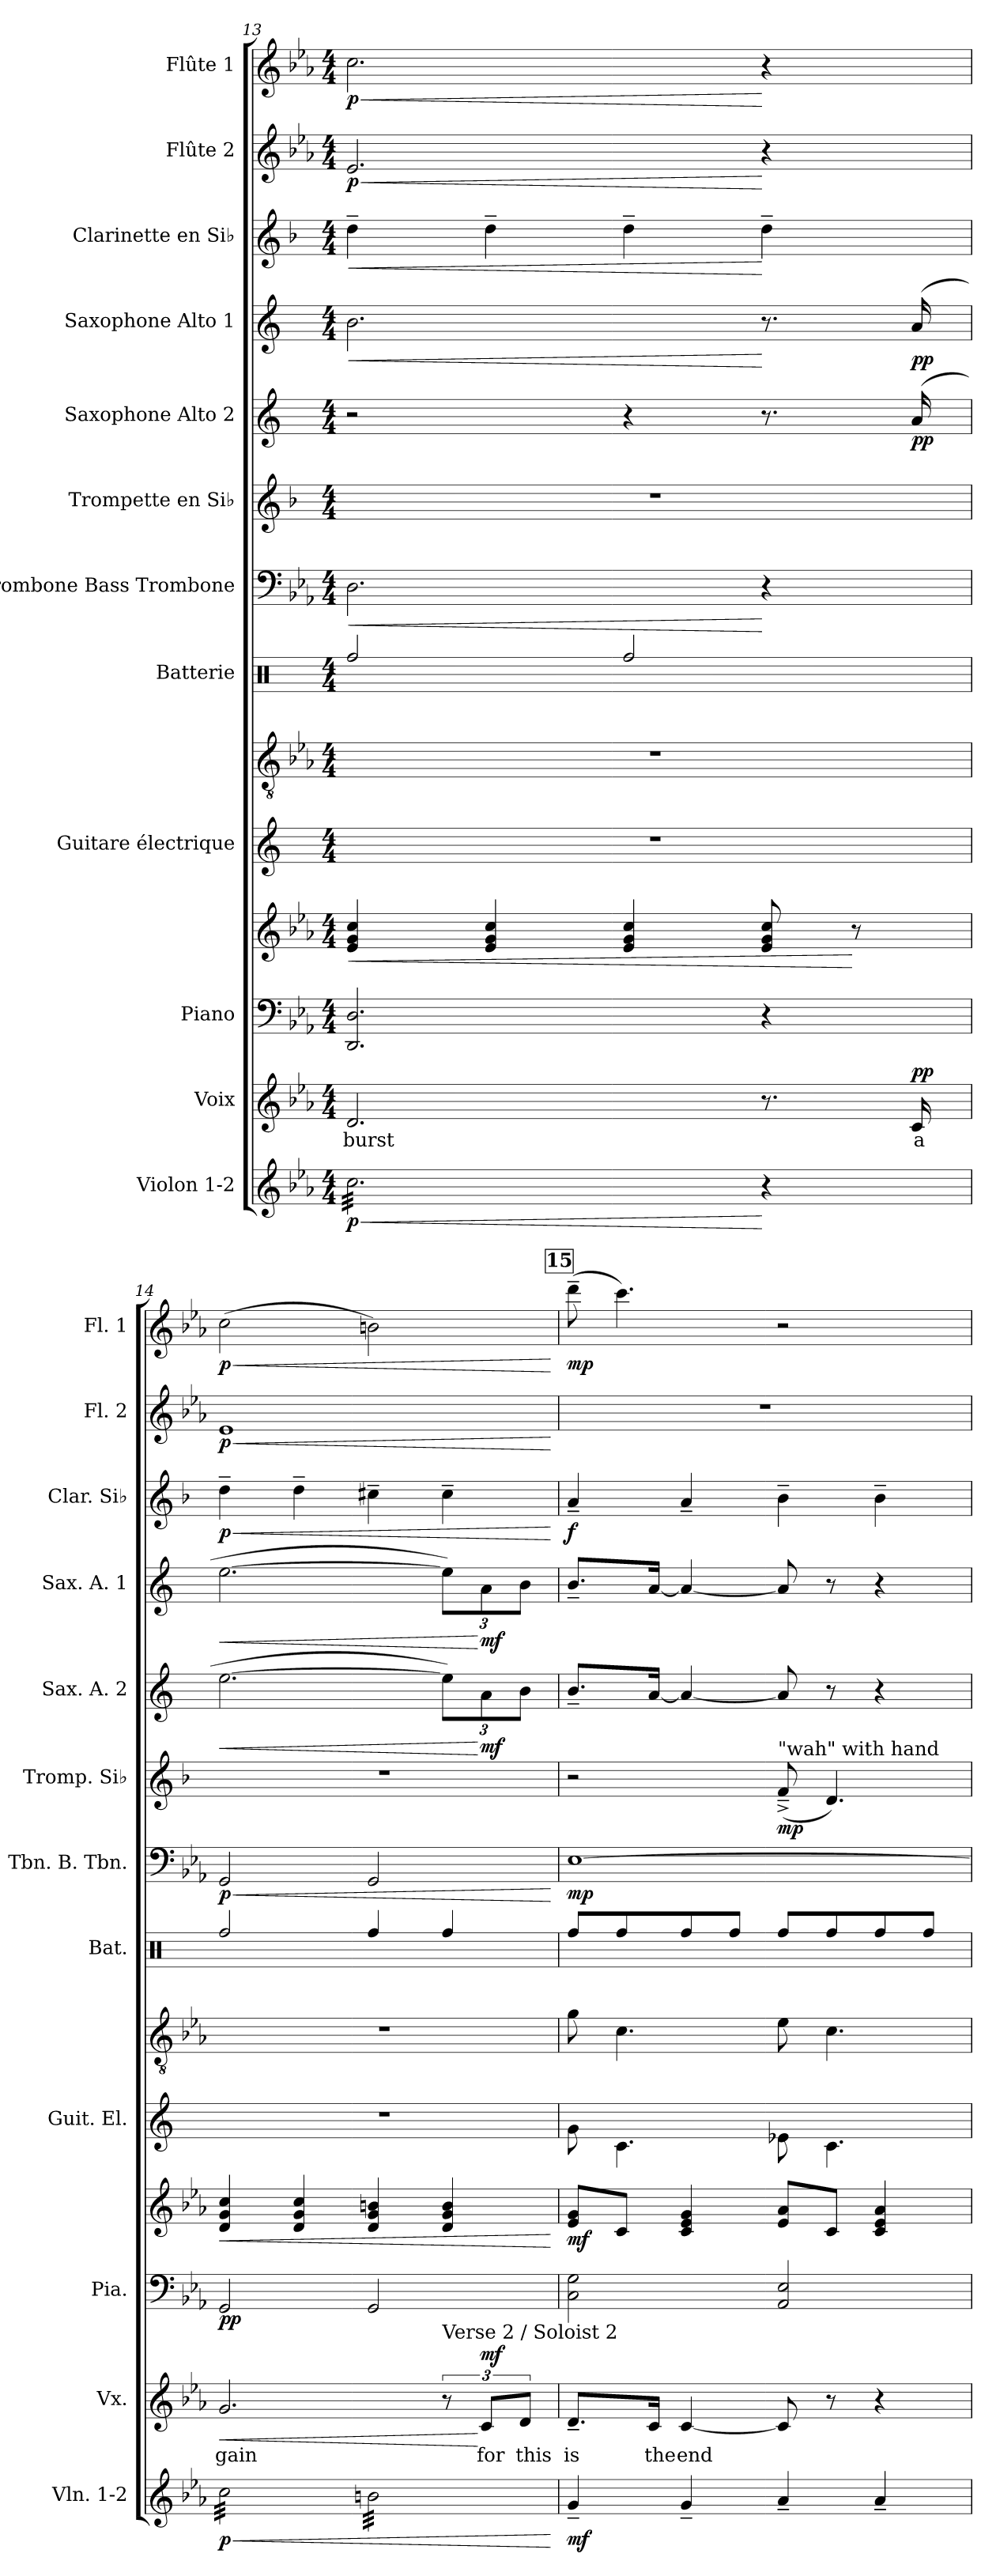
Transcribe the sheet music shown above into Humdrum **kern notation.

**kern	**dynam	**kern	**text	**dynam	**kern	**kern	**dynam	**kern	**kern	**kern	**kern	**dynam	**kern	**dynam	**kern	**dynam	**kern	**dynam	**kern	**dynam	**kern	**dynam	**kern	**dynam
*part12	*part12	*part11	*part11	*part11	*part10	*part10	*part10	*part9	*part9	*part8	*part7	*part7	*part6	*part6	*part5	*part5	*part4	*part4	*part3	*part3	*part2	*part2	*part1	*part1
*staff14	*staff14	*staff13	*staff13	*staff13	*staff12	*staff11	*staff11/12	*staff10	*staff9	*staff8	*staff7	*staff7	*staff6	*staff6	*staff5	*staff5	*staff4	*staff4	*staff3	*staff3	*staff2	*staff2	*staff1	*staff1
*I"Violon 1-2	*	*I"Voix	*	*	*I"Piano	*	*	*I"Guitare électrique	*	*I"Batterie	*I"Trombone  Bass Trombone	*	*I"Trompette en Si♭	*	*I"Saxophone Alto 2	*	*I"Saxophone Alto 1	*	*I"Clarinette en Si♭	*	*I"Flûte 2	*	*I"Flûte 1	*
*I'Vln. 1-2	*	*I'Vx.	*	*	*I'Pia.	*	*	*I'Guit. El.	*	*I'Bat.	*I'Tbn.  B. Tbn.	*	*I'Tromp. Si♭	*	*I'Sax. A. 2	*	*I'Sax. A. 1	*	*I'Clar. Si♭	*	*I'Fl. 2	*	*I'Fl. 1	*
!!LO:PB:g=z
*clefG2	*	*clefG2	*	*	*clefF4	*clefG2	*	*	*clefGv2	*clefX	*clefF4	*	*clefG2	*	*clefG2	*	*clefG2	*	*clefG2	*	*clefG2	*	*clefG2	*
*	*	*	*	*	*	*	*	*	*	*	*	*	*ITrd1c2	*	*ITrd5c9	*	*ITrd5c9	*	*ITrd1c2	*	*	*	*	*
*k[b-e-a-]	*	*k[b-e-a-]	*	*	*k[b-e-a-]	*k[b-e-a-]	*	*	*k[b-e-a-]	*k[]	*k[b-e-a-]	*	*k[b-e-a-]	*	*k[b-e-a-]	*	*k[b-e-a-]	*	*k[b-e-a-]	*	*k[b-e-a-]	*	*k[b-e-a-]	*
*M4/4	*	*M4/4	*	*	*M4/4	*M4/4	*	*M4/4	*M4/4	*M4/4	*M4/4	*	*M4/4	*	*M4/4	*	*M4/4	*	*M4/4	*	*M4/4	*	*M4/4	*
=13	=13	=13	=13	=13	=13	=13	=13	=13	=13	=13	=13	=13	=13	=13	=13	=13	=13	=13	=13	=13	=13	=13	=13	=13
!LO:TX:a:t=unis.	!	!	!	!	!	!	!	!	!	!	!	!	!	!	!	!	!	!	!	!	!	!	!	!
!	!LO:HP:b	!	!LO:LY:b	!	!	!	!LO:HP:b	!	!	!	!	!LO:HP:b	!	!	!	!	!	!LO:HP:b	!	!LO:HP:b	!	!LO:HP:b	!	!LO:HP:b
!	!LO:DY:n=1:b	!	!	!	!	!	!	!	!	!	!	!	!	!	!	!	!	!	!	!	!	!LO:DY:n=1:b	!	!LO:DY:n=1:b
*tremolo	*	*	*	*	*	*	*	*	*	*	*	*	*	*	*	*	*	*	*	*	*	*	*	*
32cc\LLL	< p	2.d/	burst	.	2.DD/ 2.D/	4e-/ 4g/ 4cc/	<	1r	1r	2Rff/	2.D\	<	1r	.	2r	.	2.d\	<	4cc~\	<	2.e-/	< p	2.cc\	< p
32cc\	.	.	.	.	.	.	.	.	.	.	.	.	.	.	.	.	.	.	.	.	.	.	.	.
32cc\	.	.	.	.	.	.	.	.	.	.	.	.	.	.	.	.	.	.	.	.	.	.	.	.
32cc\	.	.	.	.	.	.	.	.	.	.	.	.	.	.	.	.	.	.	.	.	.	.	.	.
32cc\	.	.	.	.	.	.	.	.	.	.	.	.	.	.	.	.	.	.	.	.	.	.	.	.
32cc\	.	.	.	.	.	.	.	.	.	.	.	.	.	.	.	.	.	.	.	.	.	.	.	.
32cc\	.	.	.	.	.	.	.	.	.	.	.	.	.	.	.	.	.	.	.	.	.	.	.	.
32cc\	.	.	.	.	.	.	.	.	.	.	.	.	.	.	.	.	.	.	.	.	.	.	.	.
32cc\	.	.	.	.	.	4e-/ 4g/ 4cc/	.	.	.	.	.	.	.	.	.	.	.	.	4cc~\	.	.	.	.	.
32cc\	.	.	.	.	.	.	.	.	.	.	.	.	.	.	.	.	.	.	.	.	.	.	.	.
32cc\	.	.	.	.	.	.	.	.	.	.	.	.	.	.	.	.	.	.	.	.	.	.	.	.
32cc\	.	.	.	.	.	.	.	.	.	.	.	.	.	.	.	.	.	.	.	.	.	.	.	.
32cc\	.	.	.	.	.	.	.	.	.	.	.	.	.	.	.	.	.	.	.	.	.	.	.	.
32cc\	.	.	.	.	.	.	.	.	.	.	.	.	.	.	.	.	.	.	.	.	.	.	.	.
32cc\	.	.	.	.	.	.	.	.	.	.	.	.	.	.	.	.	.	.	.	.	.	.	.	.
32cc\	.	.	.	.	.	.	.	.	.	.	.	.	.	.	.	.	.	.	.	.	.	.	.	.
32cc\	.	.	.	.	.	4e-/ 4g/ 4cc/	.	.	.	2Rff/	.	.	.	.	4r	.	.	.	4cc~\	.	.	.	.	.
32cc\	.	.	.	.	.	.	.	.	.	.	.	.	.	.	.	.	.	.	.	.	.	.	.	.
32cc\	.	.	.	.	.	.	.	.	.	.	.	.	.	.	.	.	.	.	.	.	.	.	.	.
32cc\	.	.	.	.	.	.	.	.	.	.	.	.	.	.	.	.	.	.	.	.	.	.	.	.
32cc\	.	.	.	.	.	.	.	.	.	.	.	.	.	.	.	.	.	.	.	.	.	.	.	.
32cc\	.	.	.	.	.	.	.	.	.	.	.	.	.	.	.	.	.	.	.	.	.	.	.	.
32cc\	.	.	.	.	.	.	.	.	.	.	.	.	.	.	.	.	.	.	.	.	.	.	.	.
32cc\JJJ	.	.	.	.	.	.	.	.	.	.	.	.	.	.	.	.	.	.	.	.	.	.	.	.
4r	[	8.r	.	.	4r	8e-/ 8g/ 8cc/	.	.	.	.	4r	[	.	.	8.r	.	8.r	[	4cc~\	[	4r	[	4r	[
.	.	.	.	.	.	8r	[	.	.	.	.	.	.	.	.	.	.	.	.	.	.	.	.	.
!	!	!	!LO:LY:b	!LO:DY:b	!	!	!	!	!	!	!	!	!	!	!	!LO:DY:b	!	!LO:DY:b	!	!	!	!	!	!
.	.	16c/	a	pp	.	.	.	.	.	.	.	.	.	.	(<16c/	pp	(<16c/	pp	.	.	.	.	.	.
=14	=14	=14	=14	=14	=14	=14	=14	=14	=14	=14	=14	=14	=14	=14	=14	=14	=14	=14	=14	=14	=14	=14	=14	=14
!	!LO:HP:b	!	!LO:LY:b	!LO:HP:b	!	!	!LO:HP:b	!	!	!	!	!LO:HP:b	!	!	!	!LO:HP:b	!	!LO:HP:b	!	!LO:HP:b	!	!LO:HP:b	!	!LO:HP:b
!	!LO:DY:n=1:b	!	!	!	!	!	!LO:DY:n=1:b=2	!	!	!	!	!	!	!	!	!	!	!	!	!	!	!	!	!
!	!	!	!	!	!	!	!LO:DY:n=2:b	!	!	!	!	!LO:DY:n=1:b	!	!	!	!	!	!	!	!LO:DY:n=1:b	!	!LO:DY:n=1:b	!	!LO:DY:n=1:b
32cc\LLL	< p	2.g/	gain	<	2GG/	4d/ 4g/ 4cc/	< p p	1r	1r	2Rff/	2GG/	< p	1r	.	[2.g\	<	[2.g\	<	4cc~\	< p	1e-	< p	(>2cc\	< p
32cc\	.	.	.	.	.	.	.	.	.	.	.	.	.	.	.	.	.	.	.	.	.	.	.	.
32cc\	.	.	.	.	.	.	.	.	.	.	.	.	.	.	.	.	.	.	.	.	.	.	.	.
32cc\	.	.	.	.	.	.	.	.	.	.	.	.	.	.	.	.	.	.	.	.	.	.	.	.
32cc\	.	.	.	.	.	.	.	.	.	.	.	.	.	.	.	.	.	.	.	.	.	.	.	.
32cc\	.	.	.	.	.	.	.	.	.	.	.	.	.	.	.	.	.	.	.	.	.	.	.	.
32cc\	.	.	.	.	.	.	.	.	.	.	.	.	.	.	.	.	.	.	.	.	.	.	.	.
32cc\	.	.	.	.	.	.	.	.	.	.	.	.	.	.	.	.	.	.	.	.	.	.	.	.
32cc\	.	.	.	.	.	4d/ 4g/ 4cc/	.	.	.	.	.	.	.	.	.	.	.	.	4cc~\	.	.	.	.	.
32cc\	.	.	.	.	.	.	.	.	.	.	.	.	.	.	.	.	.	.	.	.	.	.	.	.
32cc\	.	.	.	.	.	.	.	.	.	.	.	.	.	.	.	.	.	.	.	.	.	.	.	.
32cc\	.	.	.	.	.	.	.	.	.	.	.	.	.	.	.	.	.	.	.	.	.	.	.	.
32cc\	.	.	.	.	.	.	.	.	.	.	.	.	.	.	.	.	.	.	.	.	.	.	.	.
32cc\	.	.	.	.	.	.	.	.	.	.	.	.	.	.	.	.	.	.	.	.	.	.	.	.
32cc\	.	.	.	.	.	.	.	.	.	.	.	.	.	.	.	.	.	.	.	.	.	.	.	.
32cc\JJJ	.	.	.	.	.	.	.	.	.	.	.	.	.	.	.	.	.	.	.	.	.	.	.	.
32bn\LLL	.	.	.	.	2GG/	4d/ 4g/ 4bn/	.	.	.	4Rff/	2GG/	.	.	.	.	.	.	.	4bn~\	.	.	.	2bn\)	.
32bn\	.	.	.	.	.	.	.	.	.	.	.	.	.	.	.	.	.	.	.	.	.	.	.	.
32bn\	.	.	.	.	.	.	.	.	.	.	.	.	.	.	.	.	.	.	.	.	.	.	.	.
32bn\	.	.	.	.	.	.	.	.	.	.	.	.	.	.	.	.	.	.	.	.	.	.	.	.
32bn\	.	.	.	.	.	.	.	.	.	.	.	.	.	.	.	.	.	.	.	.	.	.	.	.
32bn\	.	.	.	.	.	.	.	.	.	.	.	.	.	.	.	.	.	.	.	.	.	.	.	.
32bn\	.	.	.	.	.	.	.	.	.	.	.	.	.	.	.	.	.	.	.	.	.	.	.	.
32bn\	.	.	.	.	.	.	.	.	.	.	.	.	.	.	.	.	.	.	.	.	.	.	.	.
*	*	*	*	*	*	*	*	*	*	*	*	*	*	*	*Xbrackettup	*	*Xbrackettup	*	*	*	*	*	*	*
!	!	!LO:TX:a:t=Verse 2 / Soloist 2	!	!	!	!	!	!	!	!	!	!	!	!	!	!	!	!	!	!	!	!	!	!
32bn\	.	12r	.	.	.	4d/ 4g/ 4b/	.	.	.	4Rff/	.	.	.	.	12g\L])	.	12g\L])	.	4b~\	.	.	.	.	.
32bn\	.	.	.	.	.	.	.	.	.	.	.	.	.	.	.	.	.	.	.	.	.	.	.	.
32bn\	.	.	.	.	.	.	.	.	.	.	.	.	.	.	.	.	.	.	.	.	.	.	.	.
!	!	!	!LO:LY:b	!LO:DY:n=1:b	!	!	!	!	!	!	!	!	!	!	!	!LO:DY:n=1:b	!	!LO:DY:n=1:b	!	!	!	!	!	!
.	.	12c/L	for	[ mf	.	.	.	.	.	.	.	.	.	.	12c\	[ mf	12c\	[ mf	.	.	.	.	.	.
32bn\	.	.	.	.	.	.	.	.	.	.	.	.	.	.	.	.	.	.	.	.	.	.	.	.
32bn\	.	.	.	.	.	.	.	.	.	.	.	.	.	.	.	.	.	.	.	.	.	.	.	.
32bn\	.	.	.	.	.	.	.	.	.	.	.	.	.	.	.	.	.	.	.	.	.	.	.	.
!	!	!	!LO:LY:b	!	!	!	!	!	!	!	!	!	!	!	!	!	!	!	!	!	!	!	!	!
.	.	12d/J	this	.	.	.	.	.	.	.	.	.	.	.	12d\J	.	12d\J	.	.	.	.	.	.	.
32bn\	.	.	.	.	.	.	.	.	.	.	.	.	.	.	.	.	.	.	.	.	.	.	.	.
32bn\JJJ	.	.	.	.	.	.	.	.	.	.	.	.	.	.	.	.	.	.	.	.	.	.	.	.
*Xtremolo	*	*	*	*	*	*	*	*	*	*	*	*	*	*	*	*	*	*	*	*	*	*	*	*
.	[	.	.	.	.	.	[	.	.	.	.	[	.	.	.	.	.	.	.	[	.	[	.	[
!!LO:REH:place=s1:a:B:fs=14:t=15
=15	=15	=15	=15	=15	=15	=15	=15	=15	=15	=15	=15	=15	=15	=15	=15	=15	=15	=15	=15	=15	=15	=15	=15	=15
!	!LO:DY:b	!	!LO:LY:b	!	!	!	!LO:DY:b	!	!	!	!	!LO:DY:b	!	!	!	!	!	!	!	!LO:DY:b	!	!	!	!LO:DY:b
4g~/	mf	8.d~/L	is	.	2C\ 2G\	8e-/ 8g/L	mf	8g\	8g\	8Rff/L	[1E-	mp	2r	.	8.d~/L	.	8.d~/L	.	4g~/	f	1r	.	(>8ddd~\	mp
.	.	.	.	.	.	8c/J	.	4.c\	4.c\	8Rff/	.	.	.	.	.	.	.	.	.	.	.	.	4.ccc\)	.
!	!	!	!LO:LY:b	!	!	!	!	!	!	!	!	!	!	!	!	!	!	!	!	!	!	!	!	!
.	.	16c/Jk	the	.	.	.	.	.	.	.	.	.	.	.	[16c/Jk	.	[16c/Jk	.	.	.	.	.	.	.
!	!	!	!LO:LY:b	!	!	!	!	!	!	!	!	!	!	!	!	!	!	!	!	!	!	!	!	!
4g~/	.	[4c/	end	.	.	4c/ 4e-/ 4g/	.	.	.	8Rff/	.	.	.	.	4c/_	.	4c/_	.	4g~/	.	.	.	.	.
.	.	.	.	.	.	.	.	.	.	8Rff/J	.	.	.	.	.	.	.	.	.	.	.	.	.	.
!	!	!	!	!	!	!	!	!	!	!	!	!	!LO:TX:a:t="wah" with hand	!	!	!	!	!	!	!	!	!	!	!
!	!	!	!	!	!	!	!	!	!	!	!	!	!	!LO:DY:b	!	!	!	!	!	!	!	!	!	!
4a-~/	.	8c/]	.	.	2AA-/ 2E-/	8e-/ 8a-/L	.	8e-\	8e-\	8Rff/L	.	.	(<8e-~^/	mp	8c/]	.	8c/]	.	4a-~\	.	.	.	2r	.
.	.	8r	.	.	.	8c/J	.	4.c\	4.c\	8Rff/	.	.	4.c/)	.	8r	.	8r	.	.	.	.	.	.	.
4a-~/	.	4r	.	.	.	4c/ 4e-/ 4a-/	.	.	.	8Rff/	.	.	.	.	4r	.	4r	.	4a-~\	.	.	.	.	.
.	.	.	.	.	.	.	.	.	.	8Rff/J	.	.	.	.	.	.	.	.	.	.	.	.	.	.
=	=	=	=	=	=	=	=	=	=	=	=	=	=	=	=	=	=	=	=	=	=	=	=	=
*-	*-	*-	*-	*-	*-	*-	*-	*-	*-	*-	*-	*-	*-	*-	*-	*-	*-	*-	*-	*-	*-	*-	*-	*-
